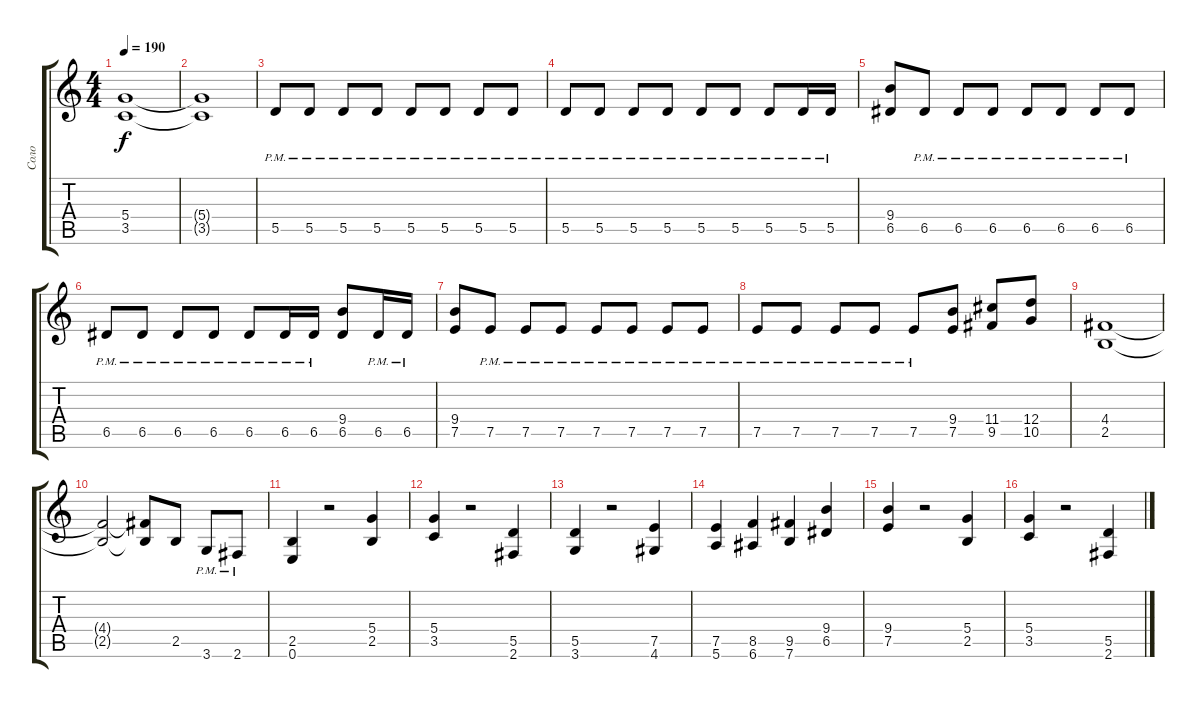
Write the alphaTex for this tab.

\track ("Соло" "Соло") {instrument distortionguitar}
\staff {score tabs}
\tuning (E4 B3 G3 D3 A2 E2) {hide}
\ts (4 4)
\tempo 190
\clef g2
\ks c
(5.4 3.5).1{dy f} |
(5.4{t} 3.5{t}).1 |
5.5{pm}.8 5.5{pm}.8 5.5{pm}.8 5.5{pm}.8 5.5{pm}.8 5.5{pm}.8 5.5{pm}.8 5.5{pm}.8 |
5.5{pm}.8 5.5{pm}.8 5.5{pm}.8 5.5{pm}.8 5.5{pm}.8 5.5{pm}.8 5.5{pm}.8 5.5{pm}.16 5.5{pm}.16 |
(9.4 6.5).8 6.5{pm}.8 6.5{pm}.8 6.5{pm}.8 6.5{pm}.8 6.5{pm}.8 6.5{pm}.8 6.5{pm}.8 |
6.5{pm}.8 6.5{pm}.8 6.5{pm}.8 6.5{pm}.8 6.5{pm}.8 6.5{pm}.16 6.5{pm}.16 (9.4 6.5).8 6.5{pm}.16 6.5{pm}.16 |
(9.4 7.5).8 7.5{pm}.8 7.5{pm}.8 7.5{pm}.8 7.5{pm}.8 7.5{pm}.8 7.5{pm}.8 7.5{pm}.8 |
7.5{pm}.8 7.5{pm}.8 7.5{pm}.8 7.5{pm}.8 7.5{pm}.8 (9.4 7.5).8 (11.4 9.5).8 (12.4 10.5).8 |
(4.4 2.5).1 |
(4.4{t} 2.5{t}).2 (4.4{t} 2.5{t}).8 2.5.8 3.6{pm}.8 2.6{pm}.8 |
(2.5 0.6).4 r.2 (5.4 2.5).4 |
(5.4 3.5).4 r.2 (5.5 2.6).4 |
(5.5 3.6).4 r.2 (7.5 4.6).4 |
(7.5 5.6).4 (8.5 6.6).4 (9.5 7.6).4 (9.4 6.5).4 |
(9.4 7.5).4 r.2 (5.4 2.5).4 |
(5.4 3.5).4 r.2 (5.5 2.6).4
